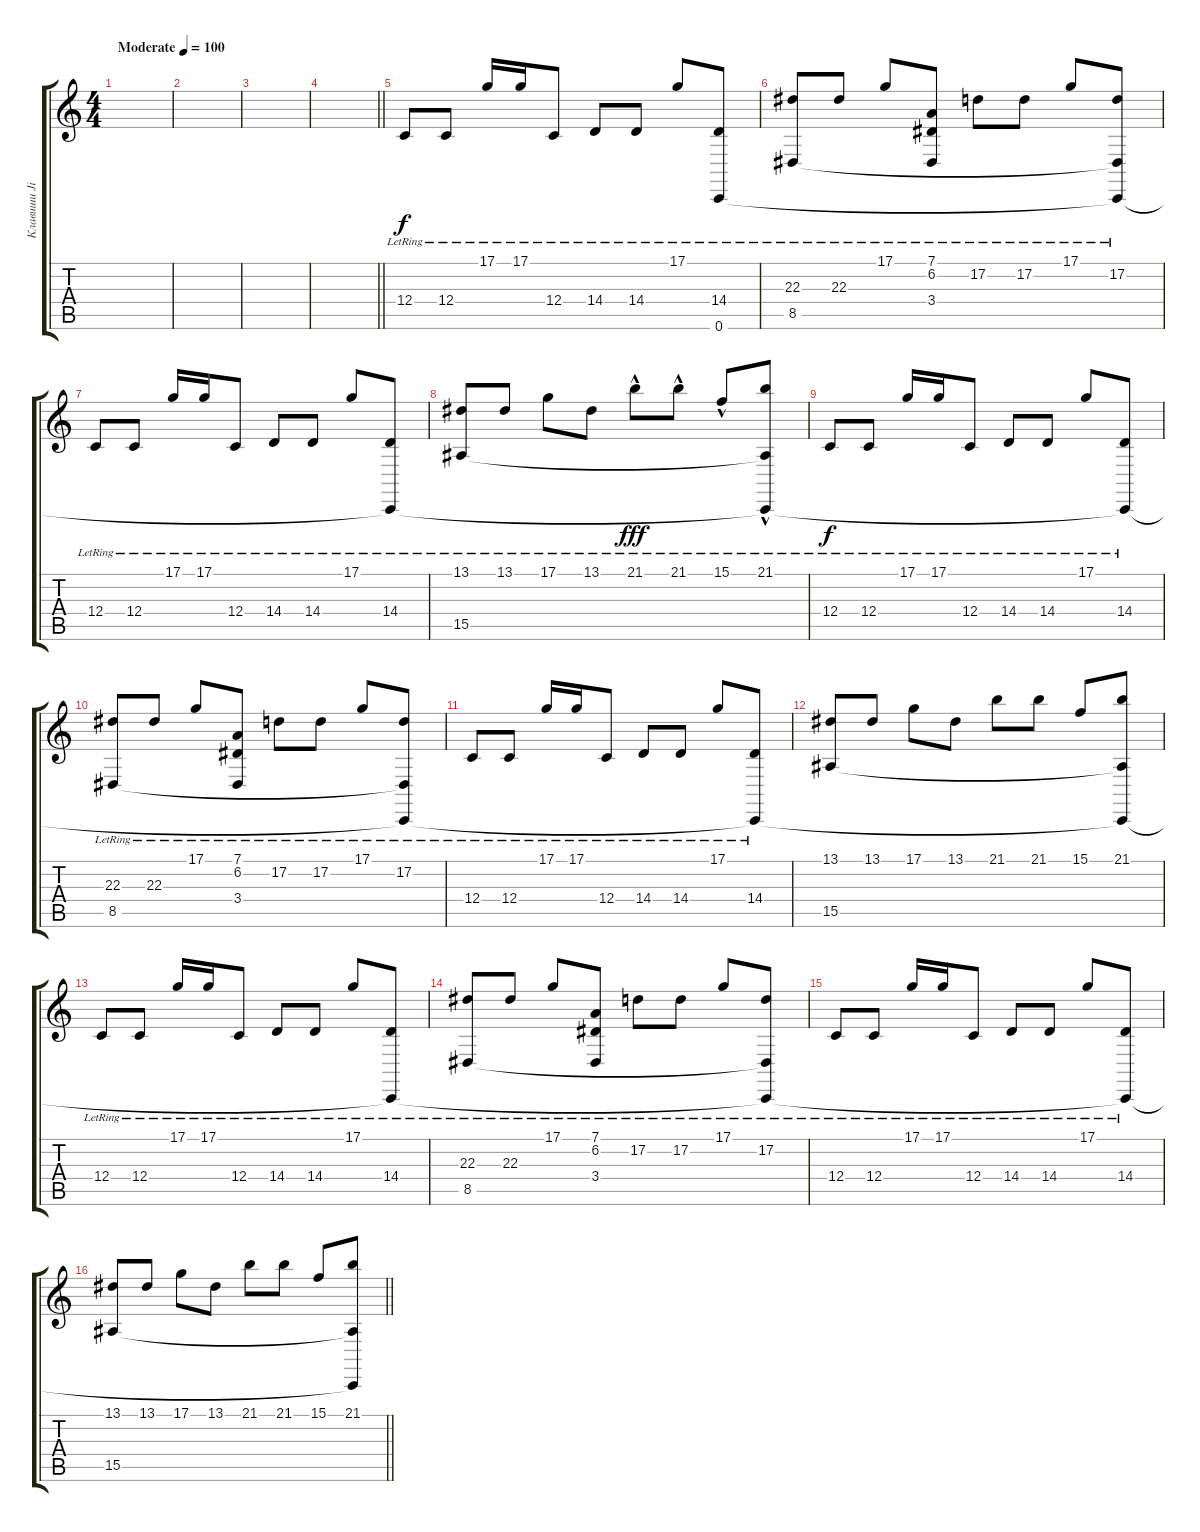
\track ("Клавиши Jimm" "Клавиши Ji") {instrument acousticgrandpiano}
\staff {score tabs}
\tuning (D4 A3 F3 C3 G2 C2) {hide}
\ts (4 4)
\tempo (100 "Moderate")
\clef g2
\ks c
|
|
|
\barLineRight lightlight
|
12.4{lr}.8 12.4{lr}.8 17.1{lr}.16 17.1{lr}.16 12.4{lr}.8 14.4{lr}.8 14.4{lr}.8 17.1{lr}.8 (14.4{lr} 0.6).8 |
(22.3{lr} 8.5{lr}).8 22.3{lr}.8 17.1{lr}.8 (7.1{lr} 6.2{lr} 3.4{lr}).8 17.2{lr}.8 17.2{lr}.8 17.1{lr}.8 (17.2{lr} 8.5{t} 0.6{t}).8 |
12.4{lr}.8 12.4{lr}.8 17.1{lr}.16 17.1{lr}.16 12.4{lr}.8 14.4{lr}.8 14.4{lr}.8 17.1{lr}.8 (14.4{lr} 0.6{t}).8 |
(13.1{lr} 15.5{lr}).8 13.1{lr}.8 17.1{lr}.8 13.1{lr}.8 21.1{hac lr}.8{dy fff} 21.1{hac lr}.8 15.1{hac lr}.8 (21.1{hac lr} 15.5{t} 0.6{t}).8 |
12.4{lr}.8{dy f instrument drawbarorgan} 12.4{lr}.8 17.1{lr}.16 17.1{lr}.16 12.4{lr}.8 14.4{lr}.8 14.4{lr}.8 17.1{lr}.8 (14.4{lr} 0.6{t}).8 |
(22.3{lr} 8.5{lr}).8 22.3{lr}.8 17.1{lr}.8 (7.1{lr} 6.2{lr} 3.4{lr}).8 17.2{lr}.8 17.2{lr}.8 17.1{lr}.8 (17.2{lr} 8.5{t} 0.6{t}).8 |
12.4{lr}.8 12.4{lr}.8 17.1{lr}.16 17.1{lr}.16 12.4{lr}.8 14.4{lr}.8 14.4{lr}.8 17.1{lr}.8 (14.4{lr} 0.6{t}).8 |
(13.1 15.5).8 13.1.8 17.1.8 13.1.8 21.1.8 21.1.8 15.1.8 (21.1 15.5{t} 0.6{t}).8 |
12.4{lr}.8 12.4{lr}.8 17.1{lr}.16 17.1{lr}.16 12.4{lr}.8 14.4{lr}.8 14.4{lr}.8 17.1{lr}.8 (14.4{lr} 0.6{t}).8 |
(22.3{lr} 8.5{lr}).8 22.3{lr}.8 17.1{lr}.8 (7.1{lr} 6.2{lr} 3.4{lr}).8 17.2{lr}.8 17.2{lr}.8 17.1{lr}.8 (17.2{lr} 8.5{t} 0.6{t}).8 |
12.4{lr}.8 12.4{lr}.8 17.1{lr}.16 17.1{lr}.16 12.4{lr}.8 14.4{lr}.8 14.4{lr}.8 17.1{lr}.8 (14.4{lr} 0.6{t}).8 |
\barLineRight lightlight
(13.1 15.5).8 13.1.8 17.1.8 13.1.8 21.1.8 21.1.8 15.1.8 (21.1 15.5{t} 0.6{t}).8
